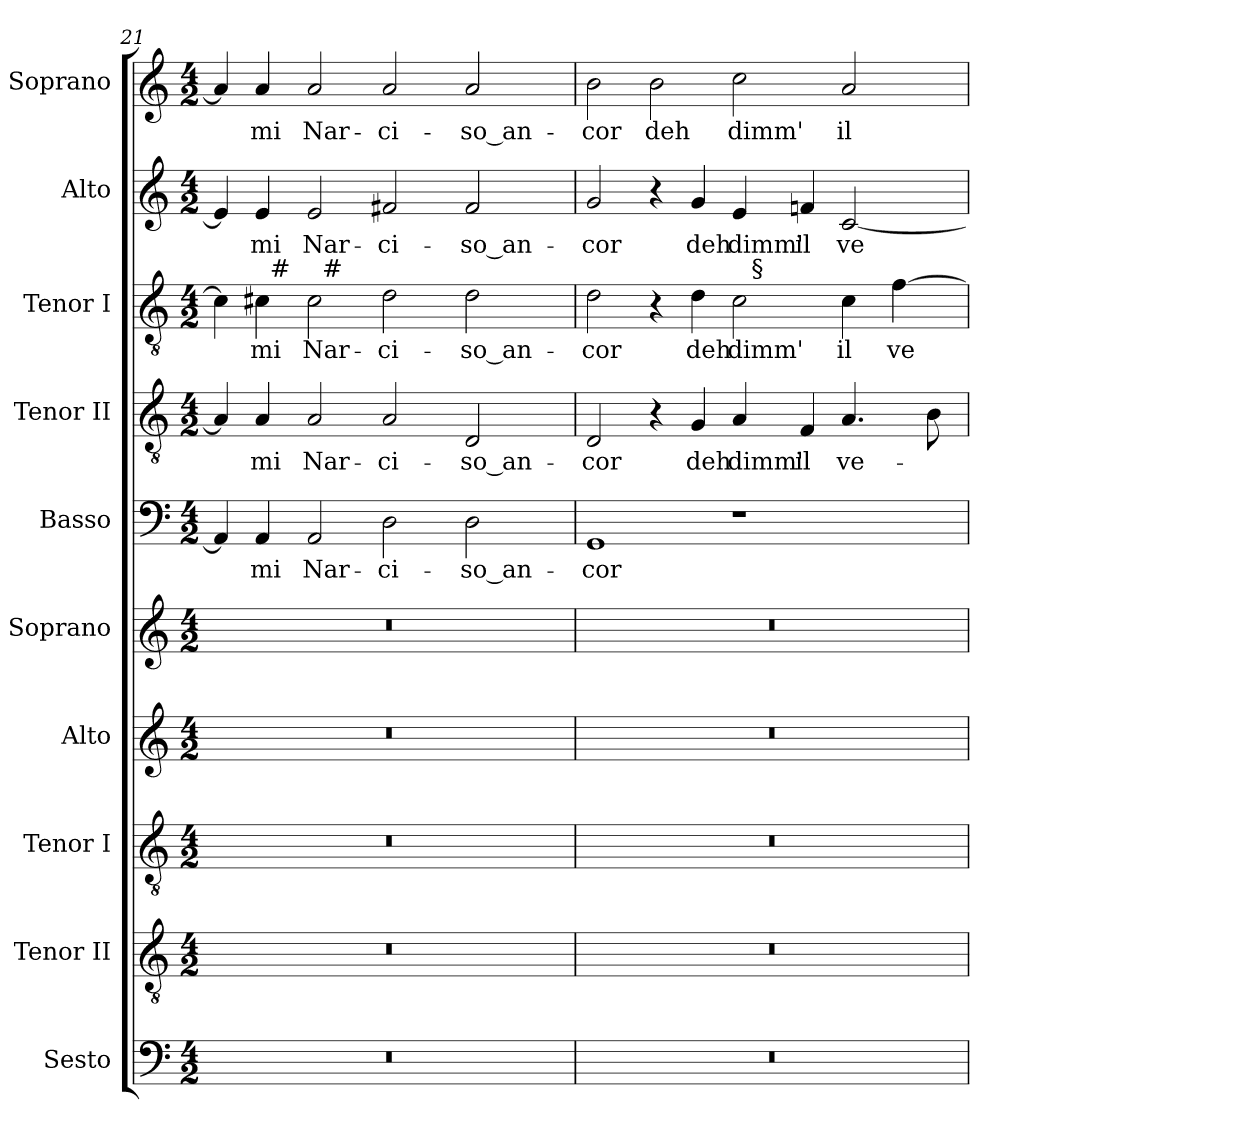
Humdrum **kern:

**kern	**kern	**kern	**kern	**kern	**kern	**text	**kern	**text	**kern	**text	**kern	**text	**kern	**text
*part10	*part9	*part8	*part7	*part6	*part5	*part5	*part4	*part4	*part3	*part3	*part2	*part2	*part1	*part1
*staff10	*staff9	*staff8	*staff7	*staff6	*staff5	*staff5	*staff4	*staff4	*staff3	*staff3	*staff2	*staff2	*staff1	*staff1
*I"Sesto	*I"Tenor II	*I"Tenor I	*I"Alto	*I"Soprano	*I"Basso	*	*I"Tenor II	*	*I"Tenor I	*	*I"Alto	*	*I"Soprano	*
*	*I'T.	*I'T.	*I'A.	*I'Sop.	*	*	*I'T.	*	*I'T.	*	*I'A.	*	*I'Sop.	*
*clefF4	*clefGv2	*clefGv2	*clefG2	*clefG2	*clefF4	*	*clefGv2	*	*clefGv2	*	*clefG2	*	*clefG2	*
*	*ITrd7c12	*ITrd7c12	*	*	*	*	*ITrd7c12	*	*ITrd7c12	*	*	*	*	*
*k[]	*k[]	*k[]	*k[]	*k[]	*k[]	*	*k[]	*	*k[]	*	*k[]	*	*k[]	*
*C:	*C:	*C:	*C:	*C:	*C:	*	*C:	*	*C:	*	*C:	*	*C:	*
*M4/2	*M4/2	*M4/2	*M4/2	*M4/2	*M4/2	*	*M4/2	*	*M4/2	*	*M4/2	*	*M4/2	*
=21	=21	=21	=21	=21	=21	=21	=21	=21	=21	=21	=21	=21	=21	=21
!LO:N:vis=1	!LO:N:vis=1	!LO:N:vis=1	!LO:N:vis=1	!LO:N:vis=1	!	!	!	!	!	!	!	!	!	!
*	*	*	*	*	*	*	*	*	*^	*	*	*	*	*
*	*	*	*	*	*	*	*	*	*	*^	*	*	*	*	*
0r	0r	0r	0r	0r	4AAi/]	.	4AAi/]	.	4C#i\]	4ryy	2ryy	.	4ei/]	.	4ai/]	.
!	!	!	!	!	!	!LO:LY:b:color=#000000	!	!	!	!	!	!	!	!	!	!
!	!	!	!	!	!	!	!	!LO:LY:b:color=#000000	!	!	!	!	!	!	!	!
!	!	!	!	!	!	!	!	!	!	!	!	!LO:LY:b:color=#000000	!	!	!	!
!	!	!	!	!	!	!	!	!	!	!	!	!	!	!LO:LY:b:color=#000000	!	!
!	!	!	!	!	!	!	!	!	!	!	!	!	!	!	!	!LO:LY:b:color=#000000
.	.	.	.	.	4AAi/	-mi	4AAi/	-mi	4C#i\	32ryy	.	-mi	4ei/	-mi	4ai/	-mi
.	.	.	.	.	.	.	.	.	.	256ryy	.	.	.	.	.	.
!	!	!	!	!	!	!	!	!	!	!LO:TX:a:t=#	!	!	!	!	!	!
.	.	.	.	.	.	.	.	.	.	1ryy	.	.	.	.	.	.
!	!	!	!	!	!	!LO:LY:b:color=#000000	!	!	!	!	!	!	!	!	!	!
!	!	!	!	!	!	!	!	!LO:LY:b:color=#000000	!	!	!	!	!	!	!	!
!	!	!	!	!	!	!	!	!	!	!	!	!LO:LY:b:color=#000000	!	!	!	!
!	!	!	!	!	!	!	!	!	!	!	!	!	!	!LO:LY:b:color=#000000	!	!
!	!	!	!	!	!	!	!	!	!	!	!	!	!	!	!	!LO:LY:b:color=#000000
.	.	.	.	.	2AAi/	Nar-	2AAi/	Nar-	2C#i\	.	32ryy	Nar-	2ei/	Nar-	2ai/	Nar-
.	.	.	.	.	.	.	.	.	.	.	256ryy	.	.	.	.	.
!	!	!	!	!	!	!	!	!	!	!	!LO:TX:a:t=#	!	!	!	!	!
.	.	.	.	.	.	.	.	.	.	.	1ryy	.	.	.	.	.
!	!	!	!	!	!	!LO:LY:b:color=#000000	!	!	!	!	!	!	!	!	!	!
!	!	!	!	!	!	!	!	!LO:LY:b:color=#000000	!	!	!	!	!	!	!	!
!	!	!	!	!	!	!	!	!	!	!	!	!LO:LY:b:color=#000000	!	!	!	!
!	!	!	!	!	!	!	!	!	!	!	!	!	!	!LO:LY:b:color=#000000	!	!
!	!	!	!	!	!	!	!	!	!	!	!	!	!	!	!	!LO:LY:b:color=#000000
.	.	.	.	.	2Di\	-ci-	2AAi/	-ci-	2Di\	.	.	-ci-	2f#Xi/	-ci-	2ai/	-ci-
.	.	.	.	.	.	.	.	.	.	2ryy	.	.	.	.	.	.
!	!	!	!	!	!	!LO:LY:b:color=#000000	!	!	!	!	!	!	!	!	!	!
!	!	!	!	!	!	!	!	!LO:LY:b:color=#000000	!	!	!	!	!	!	!	!
!	!	!	!	!	!	!	!	!	!	!	!	!LO:LY:b:color=#000000	!	!	!	!
!	!	!	!	!	!	!	!	!	!	!	!	!	!	!LO:LY:b:color=#000000	!	!
!	!	!	!	!	!	!	!	!	!	!	!	!	!	!	!	!LO:LY:b:color=#000000
.	.	.	.	.	2Di\	-so_an-	2DDi/	-so_an-	2Di\	.	.	-so_an-	2f#i/	-so_an-	2ai/	-so_an-
.	.	.	.	.	.	.	.	.	.	.	4ryy	.	.	.	.	.
.	.	.	.	.	.	.	.	.	.	8ryy	8ryy	.	.	.	.	.
.	.	.	.	.	.	.	.	.	.	16ryy	16ryy	.	.	.	.	.
.	.	.	.	.	.	.	.	.	.	64..ryy	64..ryy	.	.	.	.	.
=22	=22	=22	=22	=22	=22	=22	=22	=22	=22	=22	=22	=22	=22	=22	=22	=22
!LO:N:vis=1	!LO:N:vis=1	!LO:N:vis=1	!LO:N:vis=1	!LO:N:vis=1	!	!	!	!	!	!	!	!	!	!	!	!
*	*	*	*	*	*	*	*	*	*v	*v	*v	*	*	*	*	*
*	*	*	*	*	*	*	*	*	*^	*	*	*	*	*
*	*	*	*	*	*	*	*	*	*	*^	*	*	*	*	*
!	!	!	!	!	!	!LO:LY:b:color=#000000	!	!	!	!	!	!	!	!	!	!
*	*	*	*	*	*	*	*	*	*v	*v	*v	*	*	*	*	*
*	*	*	*	*	*	*	*	*	*^	*	*	*	*	*
*	*	*	*	*	*	*	*	*	*	*^	*	*	*	*	*
!	!	!	!	!	!	!	!	!LO:LY:b:color=#000000	!	!	!	!	!	!	!	!
*	*	*	*	*	*	*	*	*	*v	*v	*v	*	*	*	*	*
*	*	*	*	*	*	*	*	*	*^	*	*	*	*	*
*	*	*	*	*	*	*	*	*	*	*^	*	*	*	*	*
!	!	!	!	!	!	!	!	!	!	!	!	!LO:LY:b:color=#000000	!	!	!	!
*	*	*	*	*	*	*	*	*	*v	*v	*v	*	*	*	*	*
*	*	*	*	*	*	*	*	*	*^	*	*	*	*	*
*	*	*	*	*	*	*	*	*	*	*^	*	*	*	*	*
!	!	!	!	!	!	!	!	!	!	!	!	!	!	!LO:LY:b:color=#000000	!	!
*	*	*	*	*	*	*	*	*	*v	*v	*v	*	*	*	*	*
*	*	*	*	*	*	*	*	*	*^	*	*	*	*	*
*	*	*	*	*	*	*	*	*	*	*^	*	*	*	*	*
!	!	!	!	!	!	!	!	!	!	!	!	!	!	!	!	!LO:LY:b:color=#000000
*	*	*	*	*	*	*	*	*	*	*v	*v	*	*	*	*	*
0r	0r	0r	0r	0r	1GGi	-cor	2DDi/	-cor	2Di\	1ryy	-cor	2gi/	-cor	2bi\	-cor
!	!	!	!	!	!	!	!	!	!	!	!	!	!	!	!LO:LY:b:color=#000000
.	.	.	.	.	.	.	4r	.	4r	.	.	4r	.	2bi\	deh
!	!	!	!	!	!	!	!	!LO:LY:b:color=#000000	!	!	!	!	!	!	!
!	!	!	!	!	!	!	!	!	!	!	!LO:LY:b:color=#000000	!	!	!	!
!	!	!	!	!	!	!	!	!	!	!	!	!	!LO:LY:b:color=#000000	!	!
.	.	.	.	.	.	.	4GGi/	deh	4Di\	.	deh	4gi/	deh	.	.
!	!	!	!	!	!	!	!	!LO:LY:b:color=#000000	!	!	!	!	!	!	!
!	!	!	!	!	!	!	!	!	!	!	!LO:LY:b:color=#000000	!	!	!	!
!	!	!	!	!	!	!	!	!	!	!	!	!	!LO:LY:b:color=#000000	!	!
!	!	!	!	!	!	!	!	!	!	!	!	!	!	!	!LO:LY:b:color=#000000
.	.	.	.	.	1r	.	4AAi/	dimm'	2Ci\	32ryy	dimm'	4ei/	dimm'	2cci\	dimm'
.	.	.	.	.	.	.	.	.	.	256ryy	.	.	.	.	.
!	!	!	!	!	!	!	!	!	!	!LO:TX:a:t=§	!	!	!	!	!
.	.	.	.	.	.	.	.	.	.	2ryy	.	.	.	.	.
!	!	!	!	!	!	!	!	!LO:LY:b:color=#000000	!	!	!	!	!	!	!
!	!	!	!	!	!	!	!	!	!	!	!	!	!LO:LY:b:color=#000000	!	!
.	.	.	.	.	.	.	4FFi/	il	.	.	.	4fni/	il	.	.
!	!	!	!	!	!	!	!	!LO:LY:b:color=#000000	!	!	!	!	!	!	!
!	!	!	!	!	!	!	!	!	!	!	!LO:LY:b:color=#000000	!	!	!	!
!	!	!	!	!	!	!	!	!	!	!	!	!	!LO:LY:b:color=#000000	!	!
!	!	!	!	!	!	!	!	!	!	!	!	!	!	!	!LO:LY:b:color=#000000
.	.	.	.	.	.	.	4.AAi/	ve-	4Ci\	.	il	[2ci/	ve-	2ai/	il
.	.	.	.	.	.	.	.	.	.	4ryy	.	.	.	.	.
!	!	!	!	!	!	!	!	!	!	!	!LO:LY:b:color=#000000	!	!	!	!
.	.	.	.	.	.	.	.	.	[4Fi\	.	ve-	.	.	.	.
.	.	.	.	.	.	.	.	.	.	8ryy	.	.	.	.	.
.	.	.	.	.	.	.	8BBi\	.	.	.	.	.	.	.	.
.	.	.	.	.	.	.	.	.	.	16ryy	.	.	.	.	.
.	.	.	.	.	.	.	.	.	.	64..ryy	.	.	.	.	.
*	*	*	*	*	*	*	*	*	*v	*v	*	*	*	*	*
=	=	=	=	=	=	=	=	=	=	=	=	=	=	=
*-	*-	*-	*-	*-	*-	*-	*-	*-	*-	*-	*-	*-	*-	*-
